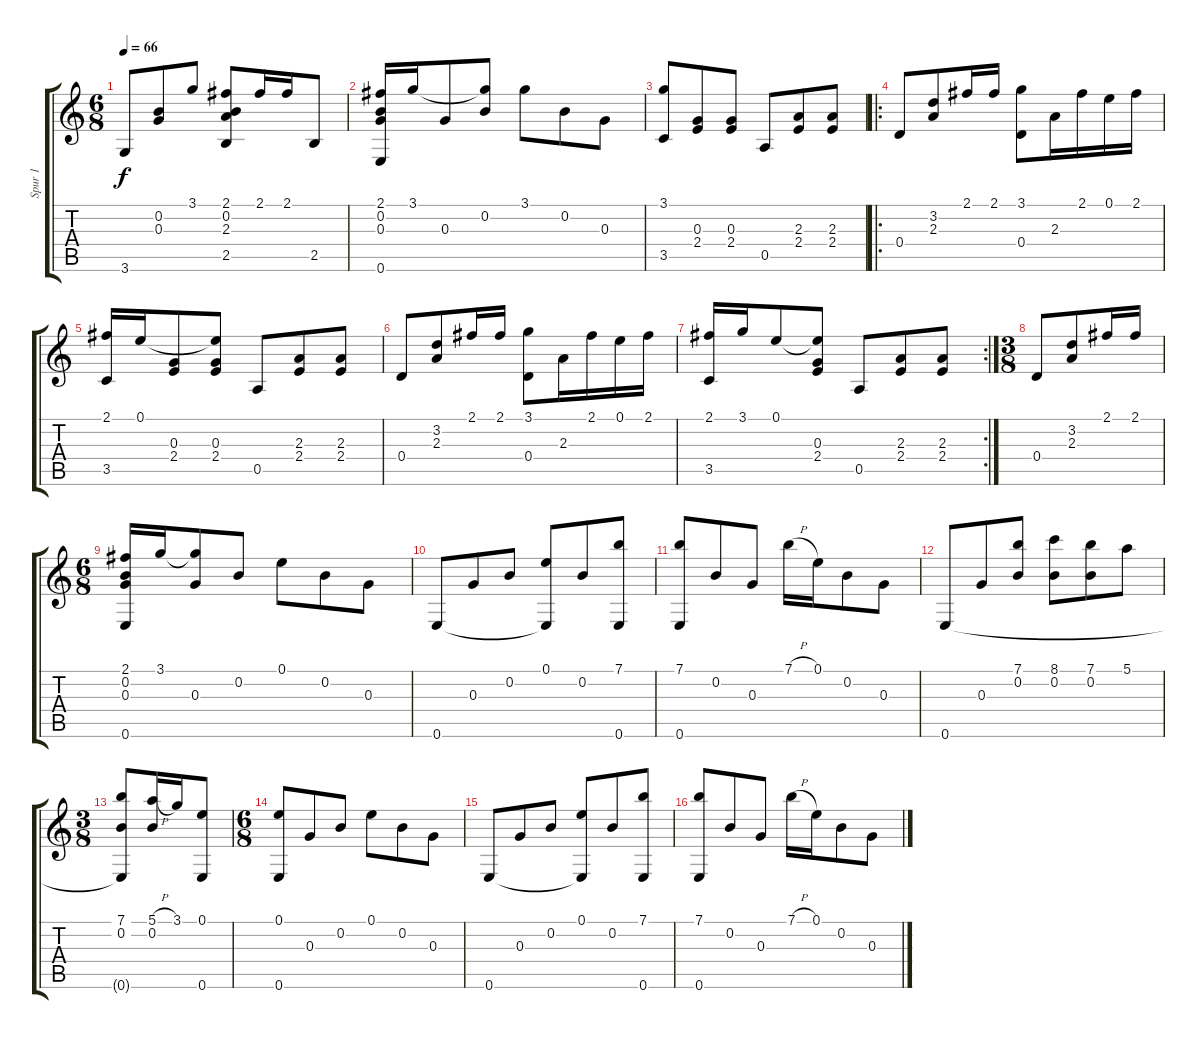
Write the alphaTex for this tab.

\track ("Spur 1" "Spur 1") {instrument acousticguitarsteel}
\staff {score tabs}
\tuning (E4 B3 G3 D3 A2 E2) {hide}
\ts (6 8)
\tempo 66
\clef g2
\ks c
3.6.8{dy f} (0.2 0.3).8 3.1.8 (2.1 0.2 2.3 2.5).8 2.1.16 2.1.16 2.5.8 |
(2.1 0.2 0.3 0.6).16 3.1.16 0.3.8 (3.1{t} 0.2).8 3.1.8 0.2.8 0.3.8 |
(3.1 3.5).8 (0.3 2.4).8 (0.3 2.4).8 0.5.8 (2.3 2.4).8 (2.3 2.4).8 |
\ro
0.4.8 (3.2 2.3).8 2.1.16 2.1.16 (3.1 0.4).8 2.3.16 2.1.16 0.1.16 2.1.16 |
(2.1 3.5).16 0.1.16 (0.3 2.4).8 (0.1{t} 0.3 2.4).8 0.5.8 (2.3 2.4).8 (2.3 2.4).8 |
0.4.8 (3.2 2.3).8 2.1.16 2.1.16 (3.1 0.4).8 2.3.16 2.1.16 0.1.16 2.1.16 |
\rc 2
(2.1 3.5).16 3.1.16 0.1.8 (0.1{t} 0.3 2.4).8 0.5.8 (2.3 2.4).8 (2.3 2.4).8 |
\ts (3 8)
0.4.8 (3.2 2.3).8 2.1.16 2.1.16 |
\ts (6 8)
(2.1 0.2 0.3 0.6).16 3.1.16 (3.1{t} 0.3).8 0.2.8 0.1.8 0.2.8 0.3.8 |
0.6.8 0.3.8 0.2.8 (0.1 0.6{t}).8 0.2.8 (7.1 0.6).8 |
(7.1 0.6).8 0.2.8 0.3.8 7.1{h}.16 0.1.16 0.2.8 0.3.8 |
0.6.8 0.3.8 (7.1 0.2).8 (8.1 0.2).8 (7.1 0.2).8 5.1.8 |
\ts (3 8)
(7.1 0.2 0.6{t}).8 (5.1{h} 0.2).16 3.1.16 (0.1 0.6).8 |
\ts (6 8)
(0.1 0.6).8 0.3.8 0.2.8 0.1.8 0.2.8 0.3.8 |
0.6.8 0.3.8 0.2.8 (0.1 0.6{t}).8 0.2.8 (7.1 0.6).8 |
(7.1 0.6).8 0.2.8 0.3.8 7.1{h}.16 0.1.16 0.2.8 0.3.8
